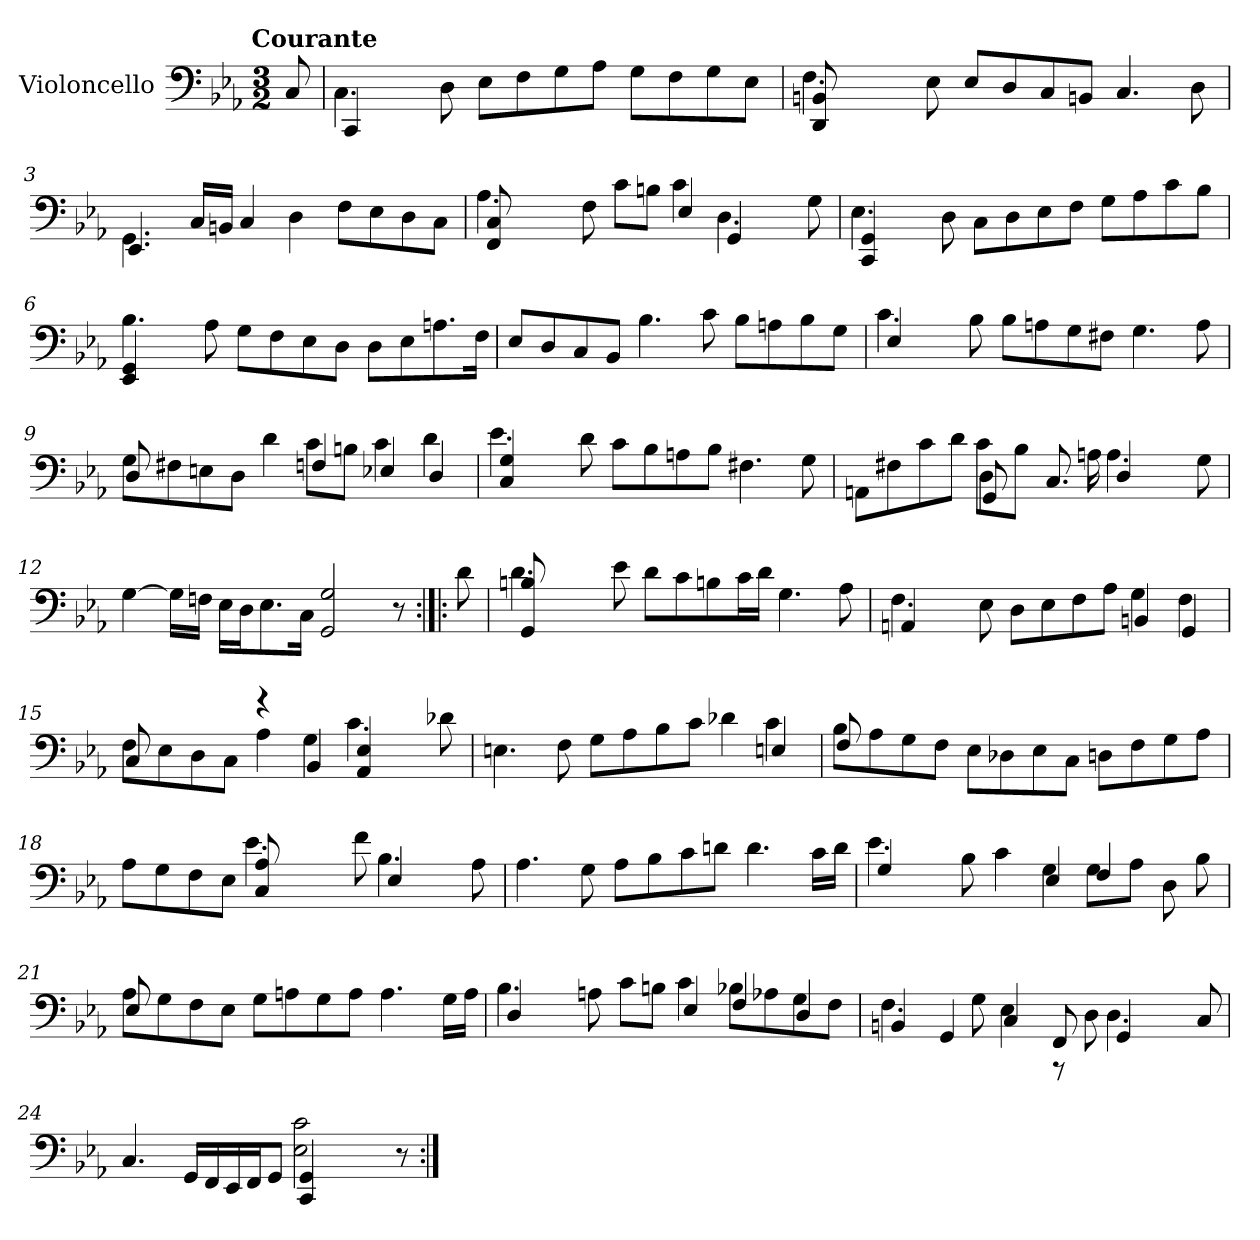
**kern
*part1
*staff1
*I"Violoncello
*I'Vc
*clefF4
*k[b-e-a-]
*c:
!!LO:TX:omd:t=Courante
*M3/2
*MM144
=
8C
=1
*^
4CC	4.C
4ryy	.
.	8D
2ryy	8E-\L
.	8F\
.	8G\
.	8A-\J
2ryy	8G\L
.	8F\
.	8G\
.	8E-\J
=2	=2
8DD 8BBn	4.F
8ryy	.
4ryy	.
.	8E-
2ryy	8E-/L
.	8D/
.	8C/
.	8BBn/J
2ryy	4.C
.	8D
=3	=3
4.EE-	4.GG
8ryy	16C/LL
.	16BBn/JJ
2ryy	4C
.	4D
2ryy	8F\L
.	8E-\
.	8D\
.	8C\J
=4	=4
8FF 8C	4.A-
8ryy	.
4ryy	.
.	8F
4ryy	8c\L
.	8Bn\J
4E-	4c
4GG	4.D
4ryy	.
.	8G
=5	=5
4CC 4GG	4.E-
4ryy	.
.	8D
2ryy	8C\L
.	8D\
.	8E-\
.	8F\J
2ryy	8G\L
.	8A-\
.	8c\
.	8B-\J
=6	=6
4EE- 4GG	4.B-
4ryy	.
.	8A-
2ryy	8G\L
.	8F\
.	8E-\
.	8D\J
2ryy	8D\L
.	8E-\
.	8.An\
.	16F\Jk
*v	*v
=7
8E-/L
8D/
8C/
8BB-/J
4.B-
8c
8B-\L
8An\
8B-\
8G\J
=8
*^
4E-	4.c
4ryy	.
.	8B-
2ryy	8B-\L
.	8An\
.	8G\
.	8F#X\J
2ryy	4.G
.	8A
=9	=9
8D	8G\L
8ryy	8F#X\
4ryy	8En\
.	8D\J
4ryy	4d
4Fn	8c\L
.	8Bn\J
4E-X	4c
4D	4d
=10	=10
4C 4G	4.e-
4ryy	.
.	8d
2ryy	8c\L
.	8B-\
.	8An\
.	8B-\J
2ryy	4.F#X
.	8G
=11	=11
*	*^
2ryy	8AAn\L	2ryy
.	8F#X\	.
.	8c\	.
.	8d\J	.
8GG	4D	8c\L
8ryy	.	8B-\J
8.C	8.ryy	2.ryy
16ryy	16An	.
4D	4.A	.
4ryy	.	.
.	8G	.
*v	*v	*v
=12
[4G
16G\LL]
16Fn\JJ
16E-\LL
16D\J
8.E-\
16C\Jk
2GG 2G
8r
=:|!|:
8d
=13
*^
8GG 8Bn	4.d
8ryy	.
4ryy	.
.	8e-
2ryy	8d\L
.	8c\
.	8Bn\
.	16c\L
.	16d\JJ
2ryy	4.G
.	8A-
=14	=14
4AAn	4.F
4ryy	.
.	8E-
2ryy	8D\L
.	8E-\
.	8F\
.	8A-\J
4BBn	4G
4GG	4F
=15	=15
8C	8F\L
8ryy	8E-\
4ryy	8D\
.	8C\J
4r	4A-
4BB-	4G
4AA- 4E-	4.c
4ryy	.
.	8d-X
=16	=16
2ryy	4.En
.	8F
2ryy	8G\L
.	8A-\
.	8B-\
.	8c\J
4ryy	4d-X
4En	4c
=17	=17
8F	8B-\L
8ryy	8A-\
4ryy	8G\
.	8F\J
2ryy	8E-\L
.	8D-X\
.	8E-\
.	8C\J
2ryy	8Dn\L
.	8F\
.	8G\
.	8A-\J
=18	=18
2ryy	8A-\L
.	8G\
.	8F\
.	8E-\J
8C 8A-	4.e-
8ryy	.
4ryy	.
.	8f
4E-	4.B-
4ryy	.
.	8A-
*v	*v
=19
4.A-
8G
8A-\L
8B-\
8c\
8dn\J
4.d
16c\LL
16d\JJ
=20
*^
4G	4.e-
4ryy	.
.	8B-
4ryy	4c
4E-	4G
4F	8G\L
.	8A-\J
8D	8ryy
8ryy	8B-
=21	=21
8E-	8A-\L
8ryy	8G\
4ryy	8F\
.	8E-\J
2ryy	8G\L
.	8An\
.	8G\
.	8A\J
2ryy	4.A
.	16G\LL
.	16A\JJ
=22	=22
4D	4.B-
4ryy	.
.	8An
4ryy	8c\L
.	8Bn\J
4E-	4c
4F	8B-X\L
.	8A-X\
4D	8G\
.	8F\J
=23	=23
4BBn	4.F
4GG	.
.	8G
4C	4E-
8FF	8r
8ryy	8D
4GG	4.D
4ryy	.
.	8C
=24	=24
2ryy	4.C
.	16GG/LL
.	16FF/
4ryy	16EE-/
.	16FF/J
.	8GG/J
4CC 4GG	2E- 2c
4ryy	.
8ryy	8r
*v	*v
=:|!
*-
